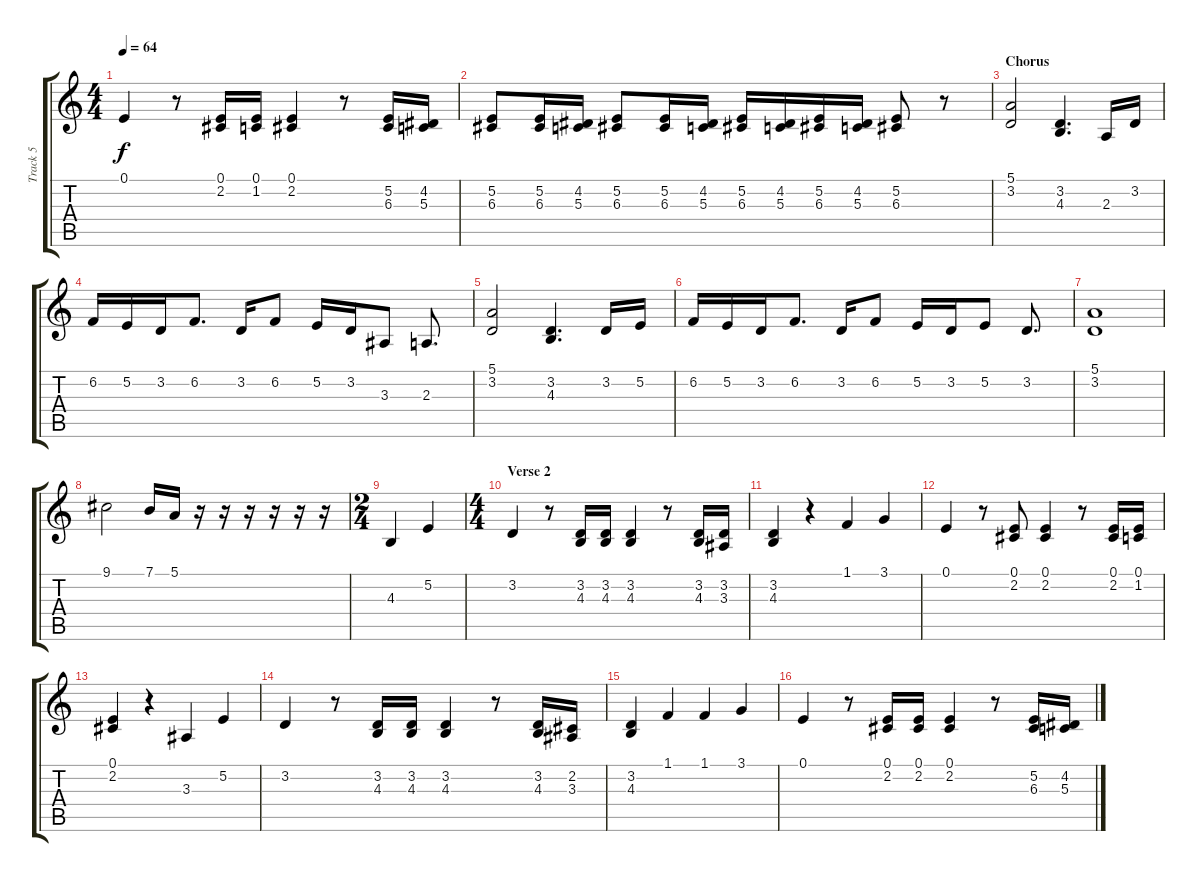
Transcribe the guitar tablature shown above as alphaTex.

\track ("Track 5" "Track 5") {instrument lead2sawtooth}
\staff {score tabs}
\tuning (E4 B3 G3 D3 A2 E2) {hide}
\ts (4 4)
\tempo 64
\clef g2
\ks c
0.1.4{dy f} r.8 (0.1 2.2).16 (0.1 1.2).16 (0.1 2.2).4 r.8 (5.2 6.3).16 (4.2 5.3).16 |
(5.2 6.3).8 (5.2 6.3).16 (4.2 5.3).16 (5.2 6.3).8 (5.2 6.3).16 (4.2 5.3).16 (5.2 6.3).16 (4.2 5.3).16 (5.2 6.3).16 (4.2 5.3).16 (5.2 6.3).8 r.8 |
\section ("" "Chorus")
(5.1 3.2).2 (3.2 4.3).4{d} 2.3.16 3.2.16 |
6.2.16 5.2.16 3.2.16 6.2.8{d} 3.2.16 6.2.8 5.2.16 3.2.16 3.3.8 2.3.8{d} |
(5.1 3.2).2 (3.2 4.3).4{d} 3.2.16 5.2.16 |
6.2.16 5.2.16 3.2.16 6.2.8{d} 3.2.16 6.2.8 5.2.16 3.2.16 5.2.8 3.2.8{d} |
(5.1 3.2).1 |
9.1.2 7.1.16 5.1.16 r.16 r.16 r.16 r.16 r.16 r.16 |
\ts (2 4)
4.3.4 5.2.4 |
\ts (4 4)
\section ("" "Verse 2")
3.2.4 r.8 (3.2 4.3).16 (3.2 4.3).16 (3.2 4.3).4 r.8 (3.2 4.3).16 (3.2 3.3).16 |
(3.2 4.3).4 r.4 1.1.4 3.1.4 |
0.1.4 r.8 (0.1 2.2).8 (0.1 2.2).4 r.8 (0.1 2.2).16 (0.1 1.2).16 |
(0.1 2.2).4 r.4 3.3.4 5.2.4 |
3.2.4 r.8 (3.2 4.3).16 (3.2 4.3).16 (3.2 4.3).4 r.8 (3.2 4.3).16 (2.2 3.3).16 |
(3.2 4.3).4 1.1.4 1.1.4 3.1.4 |
0.1.4 r.8 (0.1 2.2).16 (0.1 2.2).16 (0.1 2.2).4 r.8 (5.2 6.3).16 (4.2 5.3).16
